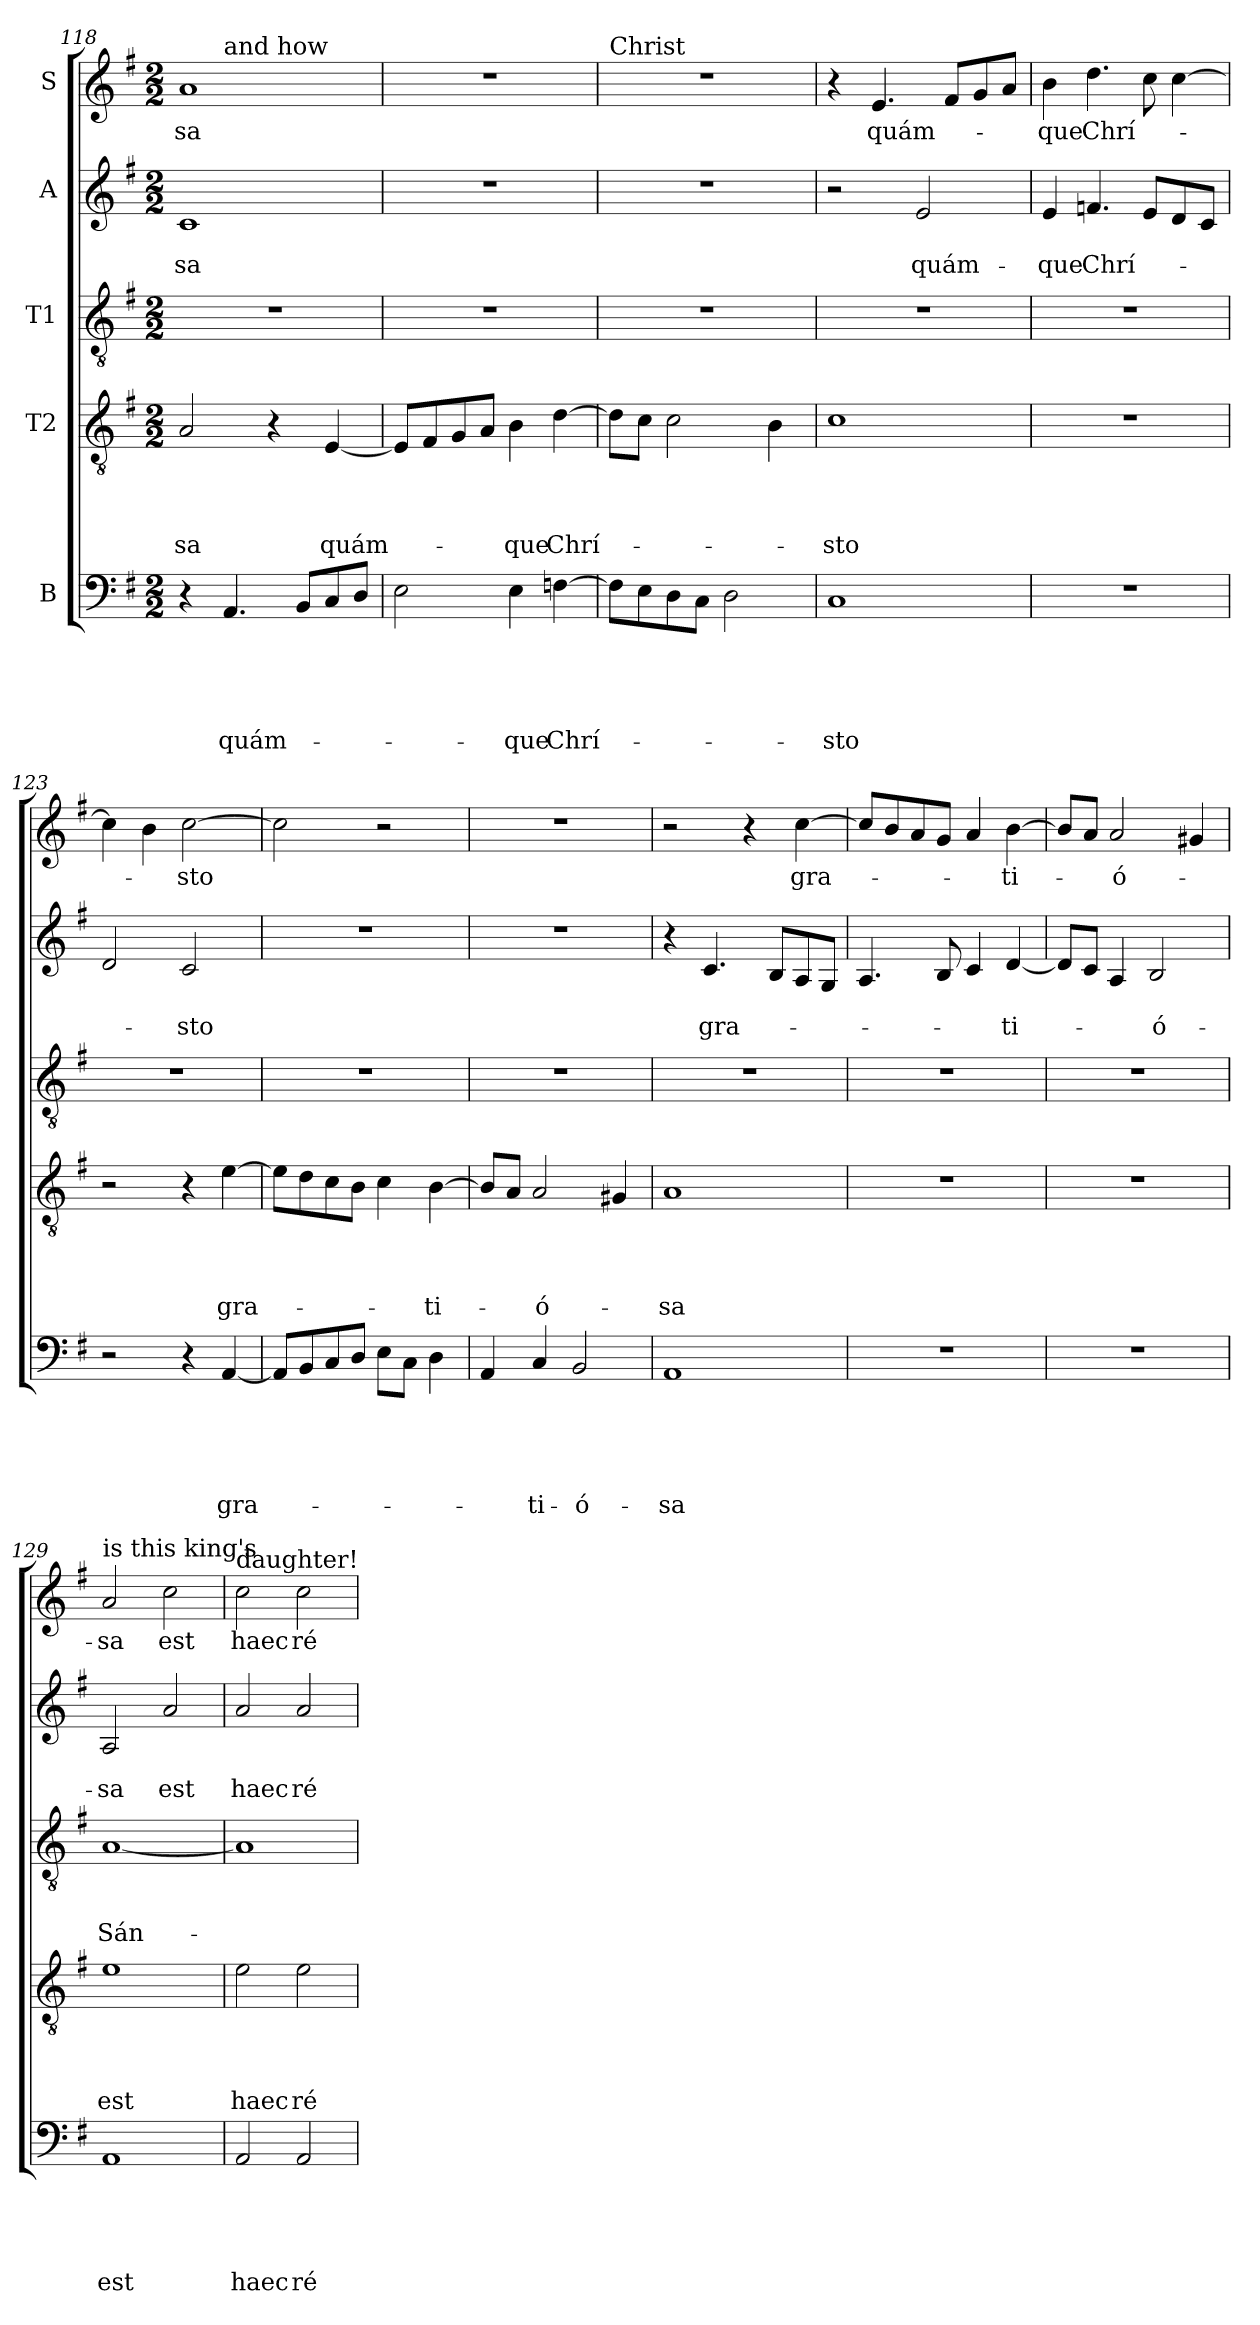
**kern	**text	**text	**text	**text	**text	**kern	**text	**text	**text	**text	**kern	**text	**text	**text	**kern	**text	**text	**kern	**text
*part5	*part5	*part5	*part5	*part5	*part5	*part4	*part4	*part4	*part4	*part4	*part3	*part3	*part3	*part3	*part2	*part2	*part2	*part1	*part1
*staff5	*staff5	*staff5	*staff5	*staff5	*staff5	*staff4	*staff4	*staff4	*staff4	*staff4	*staff3	*staff3	*staff3	*staff3	*staff2	*staff2	*staff2	*staff1	*staff1
*I"B	*	*	*	*	*	*I"T2	*	*	*	*	*I"T1	*	*	*	*I"A	*	*	*I"S	*
!!LO:LB:g=z
*clefF4	*	*	*	*	*	*clefGv2	*	*	*	*	*clefGv2	*	*	*	*clefG2	*	*	*clefG2	*
*k[f#]	*	*	*	*	*	*k[f#]	*	*	*	*	*k[f#]	*	*	*	*k[f#]	*	*	*k[f#]	*
*G:	*	*	*	*	*	*G:	*	*	*	*	*G:	*	*	*	*G:	*	*	*G:	*
*M2/2	*	*	*	*	*	*M2/2	*	*	*	*	*M2/2	*	*	*	*M2/2	*	*	*M2/2	*
=118	=118	=118	=118	=118	=118	=118	=118	=118	=118	=118	=118	=118	=118	=118	=118	=118	=118	=118	=118
!	!	!	!	!	!	!	!	!	!	!LO:LY:b	!	!	!	!	!	!	!LO:LY:b	!	!LO:LY:b
*	*	*	*	*	*	*	*	*	*	*	*	*	*	*	*	*	*	*^	*
4r	.	.	.	.	.	2A/	.	.	.	-sa	1r	.	.	.	1c	.	-sa	1a	4ryy	-sa
!	!	!	!	!	!	!	!	!	!	!	!	!	!	!	!	!	!	!	!LO:TX:a:t=and how	!
!	!	!	!	!	!LO:LY:b	!	!	!	!	!	!	!	!	!	!	!	!	!	!	!
4.AA/	.	.	.	.	quám-	.	.	.	.	.	.	.	.	.	.	.	.	.	2.ryy	.
.	.	.	.	.	.	4r	.	.	.	.	.	.	.	.	.	.	.	.	.	.
8BB/L	.	.	.	.	.	.	.	.	.	.	.	.	.	.	.	.	.	.	.	.
!	!	!	!	!	!	!	!	!	!	!LO:LY:b	!	!	!	!	!	!	!	!	!	!
8C/	.	.	.	.	.	[4E/	.	.	.	quám-	.	.	.	.	.	.	.	.	.	.
8D/J	.	.	.	.	.	.	.	.	.	.	.	.	.	.	.	.	.	.	.	.
=119	=119	=119	=119	=119	=119	=119	=119	=119	=119	=119	=119	=119	=119	=119	=119	=119	=119	=119	=119	=119
!	!	!	!	!	!	!	!	!	!	!	!	!	!	!	!	!	!	!LO:TX:a:t=pleasing to	!	!
*	*	*	*	*	*	*	*	*	*	*	*	*	*	*	*	*	*	*v	*v	*
2E\	.	.	.	.	.	8E/L]	.	.	.	.	1r	.	.	.	1r	.	.	1r	.
.	.	.	.	.	.	8F#/	.	.	.	.	.	.	.	.	.	.	.	.	.
.	.	.	.	.	.	8G/	.	.	.	.	.	.	.	.	.	.	.	.	.
.	.	.	.	.	.	8A/J	.	.	.	.	.	.	.	.	.	.	.	.	.
!	!	!	!	!	!LO:LY:b	!	!	!	!	!LO:LY:b	!	!	!	!	!	!	!	!	!
4E\	.	.	.	.	-que	4B\	.	.	.	-que	.	.	.	.	.	.	.	.	.
!	!	!	!	!	!LO:LY:b	!	!	!	!	!LO:LY:b	!	!	!	!	!	!	!	!	!
[4Fni\	.	.	.	.	Chrí-	[4d\	.	.	.	Chrí-	.	.	.	.	.	.	.	.	.
=120	=120	=120	=120	=120	=120	=120	=120	=120	=120	=120	=120	=120	=120	=120	=120	=120	=120	=120	=120
!	!	!	!	!	!	!	!	!	!	!	!	!	!	!	!	!	!	!LO:TX:a:t=Christ	!
8F\L]	.	.	.	.	.	8d\L]	.	.	.	.	1r	.	.	.	1r	.	.	1r	.
8E\	.	.	.	.	.	8c\J	.	.	.	.	.	.	.	.	.	.	.	.	.
8D\	.	.	.	.	.	2c\	.	.	.	.	.	.	.	.	.	.	.	.	.
8C\J	.	.	.	.	.	.	.	.	.	.	.	.	.	.	.	.	.	.	.
2D\	.	.	.	.	.	.	.	.	.	.	.	.	.	.	.	.	.	.	.
.	.	.	.	.	.	4B\	.	.	.	.	.	.	.	.	.	.	.	.	.
=121	=121	=121	=121	=121	=121	=121	=121	=121	=121	=121	=121	=121	=121	=121	=121	=121	=121	=121	=121
!	!	!	!	!	!LO:LY:b	!	!	!	!	!LO:LY:b	!	!	!	!	!	!	!	!	!
1C	.	.	.	.	-sto	1c	.	.	.	-sto	1r	.	.	.	2r	.	.	4r	.
!	!	!	!	!	!	!	!	!	!	!	!	!	!	!	!	!	!	!	!LO:LY:b
.	.	.	.	.	.	.	.	.	.	.	.	.	.	.	.	.	.	4.e/	quám-
!	!	!	!	!	!	!	!	!	!	!	!	!	!	!	!	!	!LO:LY:b	!	!
.	.	.	.	.	.	.	.	.	.	.	.	.	.	.	2e/	.	quám-	.	.
.	.	.	.	.	.	.	.	.	.	.	.	.	.	.	.	.	.	8f#/L	.
.	.	.	.	.	.	.	.	.	.	.	.	.	.	.	.	.	.	8g/	.
.	.	.	.	.	.	.	.	.	.	.	.	.	.	.	.	.	.	8a/J	.
=122	=122	=122	=122	=122	=122	=122	=122	=122	=122	=122	=122	=122	=122	=122	=122	=122	=122	=122	=122
!	!	!	!	!	!	!	!	!	!	!	!	!	!	!	!	!	!LO:LY:b	!	!LO:LY:b
1r	.	.	.	.	.	1r	.	.	.	.	1r	.	.	.	4e/	.	-que	4b\	-que
!	!	!	!	!	!	!	!	!	!	!	!	!	!	!	!	!	!LO:LY:b	!	!LO:LY:b
.	.	.	.	.	.	.	.	.	.	.	.	.	.	.	4.fni/	.	Chrí-	4.dd\	Chrí-
.	.	.	.	.	.	.	.	.	.	.	.	.	.	.	8e/L	.	.	8cc\	.
.	.	.	.	.	.	.	.	.	.	.	.	.	.	.	8d/	.	.	[4cc\	.
.	.	.	.	.	.	.	.	.	.	.	.	.	.	.	8c/J	.	.	.	.
!!LO:PB:g=z
=123	=123	=123	=123	=123	=123	=123	=123	=123	=123	=123	=123	=123	=123	=123	=123	=123	=123	=123	=123
2r	.	.	.	.	.	2r	.	.	.	.	1r	.	.	.	2d/	.	.	4cc\]	.
.	.	.	.	.	.	.	.	.	.	.	.	.	.	.	.	.	.	4b\	.
!	!	!	!	!	!	!	!	!	!	!	!	!	!	!	!	!	!LO:LY:b	!	!LO:LY:b
4r	.	.	.	.	.	4r	.	.	.	.	.	.	.	.	2c/	.	-sto	[2cc\	-sto
!	!	!	!	!	!LO:LY:b	!	!	!	!	!LO:LY:b	!	!	!	!	!	!	!	!	!
[4AA/	.	.	.	.	gra-	[4e\	.	.	.	gra-	.	.	.	.	.	.	.	.	.
=124	=124	=124	=124	=124	=124	=124	=124	=124	=124	=124	=124	=124	=124	=124	=124	=124	=124	=124	=124
8AA/L]	.	.	.	.	.	8e\L]	.	.	.	.	1r	.	.	.	1r	.	.	2cc\]	.
8BB/	.	.	.	.	.	8d\	.	.	.	.	.	.	.	.	.	.	.	.	.
8C/	.	.	.	.	.	8c\	.	.	.	.	.	.	.	.	.	.	.	.	.
8D/J	.	.	.	.	.	8B\J	.	.	.	.	.	.	.	.	.	.	.	.	.
8E\L	.	.	.	.	.	4c\	.	.	.	.	.	.	.	.	.	.	.	2r	.
8C\J	.	.	.	.	.	.	.	.	.	.	.	.	.	.	.	.	.	.	.
!	!	!	!	!	!	!	!	!	!	!LO:LY:b	!	!	!	!	!	!	!	!	!
4D\	.	.	.	.	.	[4B\	.	.	.	-ti-	.	.	.	.	.	.	.	.	.
=125	=125	=125	=125	=125	=125	=125	=125	=125	=125	=125	=125	=125	=125	=125	=125	=125	=125	=125	=125
4AA/	.	.	.	.	.	8B/L]	.	.	.	.	1r	.	.	.	1r	.	.	1r	.
.	.	.	.	.	.	8A/J	.	.	.	.	.	.	.	.	.	.	.	.	.
!	!	!	!	!	!LO:LY:b	!	!	!	!	!LO:LY:b	!	!	!	!	!	!	!	!	!
4C/	.	.	.	.	-ti-	2A/	.	.	.	-ó-	.	.	.	.	.	.	.	.	.
!	!	!	!	!	!LO:LY:b	!	!	!	!	!	!	!	!	!	!	!	!	!	!
2BB/	.	.	.	.	-ó-	.	.	.	.	.	.	.	.	.	.	.	.	.	.
.	.	.	.	.	.	4G#i/	.	.	.	.	.	.	.	.	.	.	.	.	.
=126	=126	=126	=126	=126	=126	=126	=126	=126	=126	=126	=126	=126	=126	=126	=126	=126	=126	=126	=126
!	!	!	!	!	!LO:LY:b	!	!	!	!	!LO:LY:b	!	!	!	!	!	!	!	!	!
1AA	.	.	.	.	-sa	1A	.	.	.	-sa	1r	.	.	.	4r	.	.	2r	.
!	!	!	!	!	!	!	!	!	!	!	!	!	!	!	!	!	!LO:LY:b	!	!
.	.	.	.	.	.	.	.	.	.	.	.	.	.	.	4.c/	.	gra-	.	.
.	.	.	.	.	.	.	.	.	.	.	.	.	.	.	.	.	.	4r	.
.	.	.	.	.	.	.	.	.	.	.	.	.	.	.	8B/L	.	.	.	.
!	!	!	!	!	!	!	!	!	!	!	!	!	!	!	!	!	!	!	!LO:LY:b
.	.	.	.	.	.	.	.	.	.	.	.	.	.	.	8A/	.	.	[4cc\	gra-
.	.	.	.	.	.	.	.	.	.	.	.	.	.	.	8G/J	.	.	.	.
=127	=127	=127	=127	=127	=127	=127	=127	=127	=127	=127	=127	=127	=127	=127	=127	=127	=127	=127	=127
1r	.	.	.	.	.	1r	.	.	.	.	1r	.	.	.	4.A/	.	.	8cc/L]	.
.	.	.	.	.	.	.	.	.	.	.	.	.	.	.	.	.	.	8b/	.
.	.	.	.	.	.	.	.	.	.	.	.	.	.	.	.	.	.	8a/	.
.	.	.	.	.	.	.	.	.	.	.	.	.	.	.	8B/	.	.	8g/J	.
.	.	.	.	.	.	.	.	.	.	.	.	.	.	.	4c/	.	.	4a/	.
!	!	!	!	!	!	!	!	!	!	!	!	!	!	!	!	!	!LO:LY:b	!	!LO:LY:b
.	.	.	.	.	.	.	.	.	.	.	.	.	.	.	[4d/	.	-ti-	[4b\	-ti-
!!LO:LB:g=z
=128	=128	=128	=128	=128	=128	=128	=128	=128	=128	=128	=128	=128	=128	=128	=128	=128	=128	=128	=128
1r	.	.	.	.	.	1r	.	.	.	.	1r	.	.	.	8d/L]	.	.	8b/L]	.
.	.	.	.	.	.	.	.	.	.	.	.	.	.	.	8c/J	.	.	8a/J	.
!	!	!	!	!	!	!	!	!	!	!	!	!	!	!	!	!	!	!	!LO:LY:b
.	.	.	.	.	.	.	.	.	.	.	.	.	.	.	4A/	.	.	2a/	-ó-
!	!	!	!	!	!	!	!	!	!	!	!	!	!	!	!	!	!LO:LY:b	!	!
.	.	.	.	.	.	.	.	.	.	.	.	.	.	.	2B/	.	-ó-	.	.
.	.	.	.	.	.	.	.	.	.	.	.	.	.	.	.	.	.	4g#i/	.
=129	=129	=129	=129	=129	=129	=129	=129	=129	=129	=129	=129	=129	=129	=129	=129	=129	=129	=129	=129
!	!	!	!	!	!	!	!	!	!	!	!	!	!	!	!	!	!	!LO:TX:a:t=is this king's	!
!	!	!	!	!	!LO:LY:b	!	!	!	!	!LO:LY:b	!	!	!	!LO:LY:b	!	!	!LO:LY:b	!	!LO:LY:b
1AA	.	.	.	.	est	1e	.	.	.	est	[1A	.	.	Sán-	2A/	.	-sa	2a/	-sa
!	!	!	!	!	!	!	!	!	!	!	!	!	!	!	!	!	!LO:LY:b	!	!LO:LY:b
.	.	.	.	.	.	.	.	.	.	.	.	.	.	.	2a/	.	est	2cc\	est
=130	=130	=130	=130	=130	=130	=130	=130	=130	=130	=130	=130	=130	=130	=130	=130	=130	=130	=130	=130
!	!	!	!	!	!	!	!	!	!	!	!	!	!	!	!	!	!	!LO:TX:a:t=daughter!	!
!	!	!	!	!	!LO:LY:b	!	!	!	!	!LO:LY:b	!	!	!	!	!	!	!LO:LY:b	!	!LO:LY:b
2AA/	.	.	.	.	haec	2e\	.	.	.	haec	1A]	.	.	.	2a/	.	haec	2cc\	haec
!	!	!	!	!	!LO:LY:b	!	!	!	!	!LO:LY:b	!	!	!	!	!	!	!LO:LY:b	!	!LO:LY:b
2AA/	.	.	.	.	ré-	2e\	.	.	.	ré-	.	.	.	.	2a/	.	ré-	2cc\	ré-
=	=	=	=	=	=	=	=	=	=	=	=	=	=	=	=	=	=	=	=
*-	*-	*-	*-	*-	*-	*-	*-	*-	*-	*-	*-	*-	*-	*-	*-	*-	*-	*-	*-
